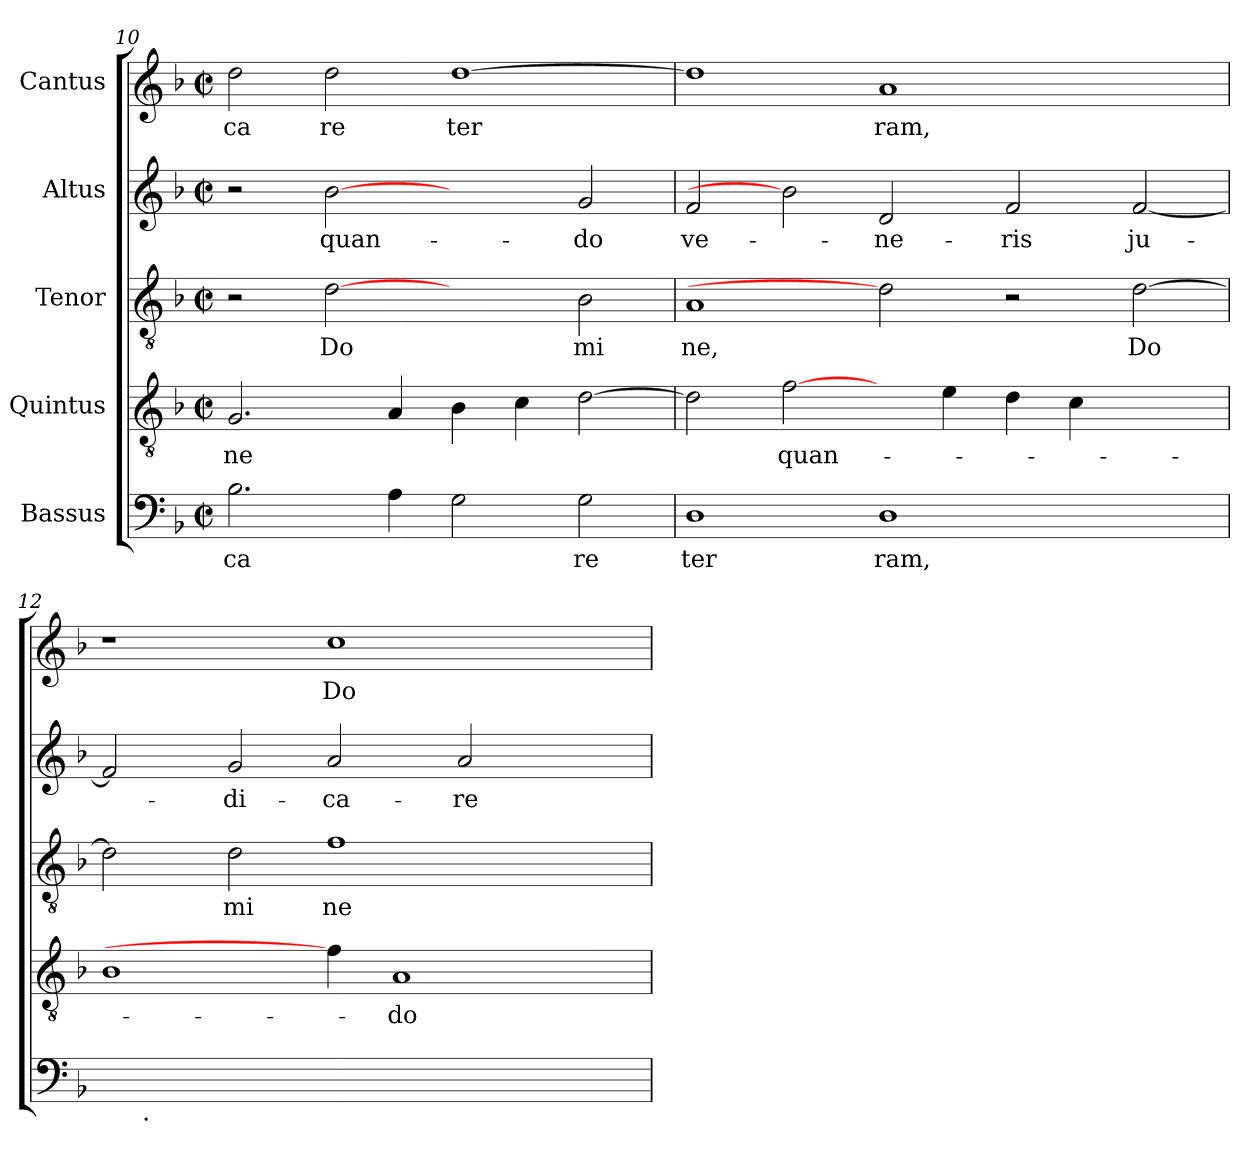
**kern	**text	**kern	**text	**kern	**text	**kern	**text	**kern	**text
*part5	*part5	*part4	*part4	*part3	*part3	*part2	*part2	*part1	*part1
*staff5	*staff5	*staff4	*staff4	*staff3	*staff3	*staff2	*staff2	*staff1	*staff1
*I"Bassus	*	*I"Quintus	*	*I"Tenor	*	*I"Altus	*	*I"Cantus	*
*clefF4	*	*clefGv2	*	*clefGv2	*	*clefG2	*	*clefG2	*
*k[b-]	*	*k[b-]	*	*k[b-]	*	*k[b-]	*	*k[b-]	*
*F:	*	*F:	*	*F:	*	*F:	*	*F:	*
*M2/2	*	*M2/2	*	*M2/2	*	*M2/2	*	*M2/2	*
*met(c|)	*	*met(c|)	*	*met(c|)	*	*met(c|)	*	*met(c|)	*
=10	=10	=10	=10	=10	=10	=10	=10	=10	=10
!	!LO:LY:b:cj	!	!LO:LY:b:cj	!	!	!	!	!	!LO:LY:b:cj
2.B-\	ca	2.G/	-ne	2r	.	2r	.	2dd\	ca
!	!	!	!	!	!LO:LY:b:cj	!	!LO:LY:b:cj	!	!LO:LY:b:cj
.	.	.	.	[2d	Do	[2b-	quan-	2dd\	re
4A\	.	4A/	.	.	.	.	.	.	.
!	!	!	!	!	!	!	!	!	!LO:LY:b:cj
2G\	.	4B-\	.	2ryy	.	2ryy	.	[>1dd	ter
.	.	4c\	.	.	.	.	.	.	.
!	!LO:LY:b:cj	!	!	!	!LO:LY:b:cj	!	!LO:LY:b:cj	!	!
2G\	re	[>2d\	.	2B-\	mi	2g/	-do	.	.
=11	=11	=11	=11	=11	=11	=11	=11	=11	=11
!	!LO:LY:b:cj	!	!	!	!LO:LY:b:cj	!	!LO:LY:b:cj	!	!
1D	ter	2d\]	.	1A	ne,	2f/	ve-	1dd]	.
!	!	!	!LO:LY:b	!	!	!	!	!	!
.	.	[2f\	quan-	.	.	2b-]	.	.	.
!	!LO:LY:b:cj	!	!	!	!	!	!LO:LY:b:cj	!	!LO:LY:b:cj
1D	ram,	4ryy	.	2d]	.	2d/	-ne-	1a	ram,
.	.	4e\	.	.	.	.	.	.	.
!	!	!	!	!	!	!	!LO:LY:b:cj	!	!
.	.	4d\	.	2r	.	2f/	-ris	.	.
.	.	4c\	.	.	.	.	.	.	.
!	!	!	!	!	!LO:LY:b	!	!LO:LY:b:cj	!	!
2ryy	.	2ryy	.	[>2d\	Do	[<2f/	ju-	2ryy	.
=12	=12	=12	=12	=12	=12	=12	=12	=12	=12
16..ryy	.	1B-	.	2d\]	.	2f/]	.	1r	.
!LO:TX:b:t=.	!	!	!	!	!	!	!	!	!
0ryy	.	.	.	.	.	.	.	.	.
!	!	!	!	!	!LO:LY:b:cj	!	!LO:LY:b:cj	!	!
.	.	.	.	2d\	mi	2g/	-di-	.	.
!	!	!	!	!	!LO:LY:b:cj	!	!LO:LY:b:cj	!	!LO:LY:b:cj
.	.	4f\]	.	1f	ne	2a/	-ca-	1cc	Do
!	!	!	!LO:LY:b:cj	!	!	!	!	!	!
.	.	1A	-do	.	.	.	.	.	.
!	!	!	!	!	!	!	!LO:LY:b:cj	!	!
.	.	.	.	.	.	2a/	-re	.	.
.	.	.	.	4ryy	.	4ryy	.	4ryy	.
8ryy	.	.	.	.	.	.	.	.	.
64ryy	.	.	.	.	.	.	.	.	.
=	=	=	=	=	=	=	=	=	=
*-	*-	*-	*-	*-	*-	*-	*-	*-	*-
